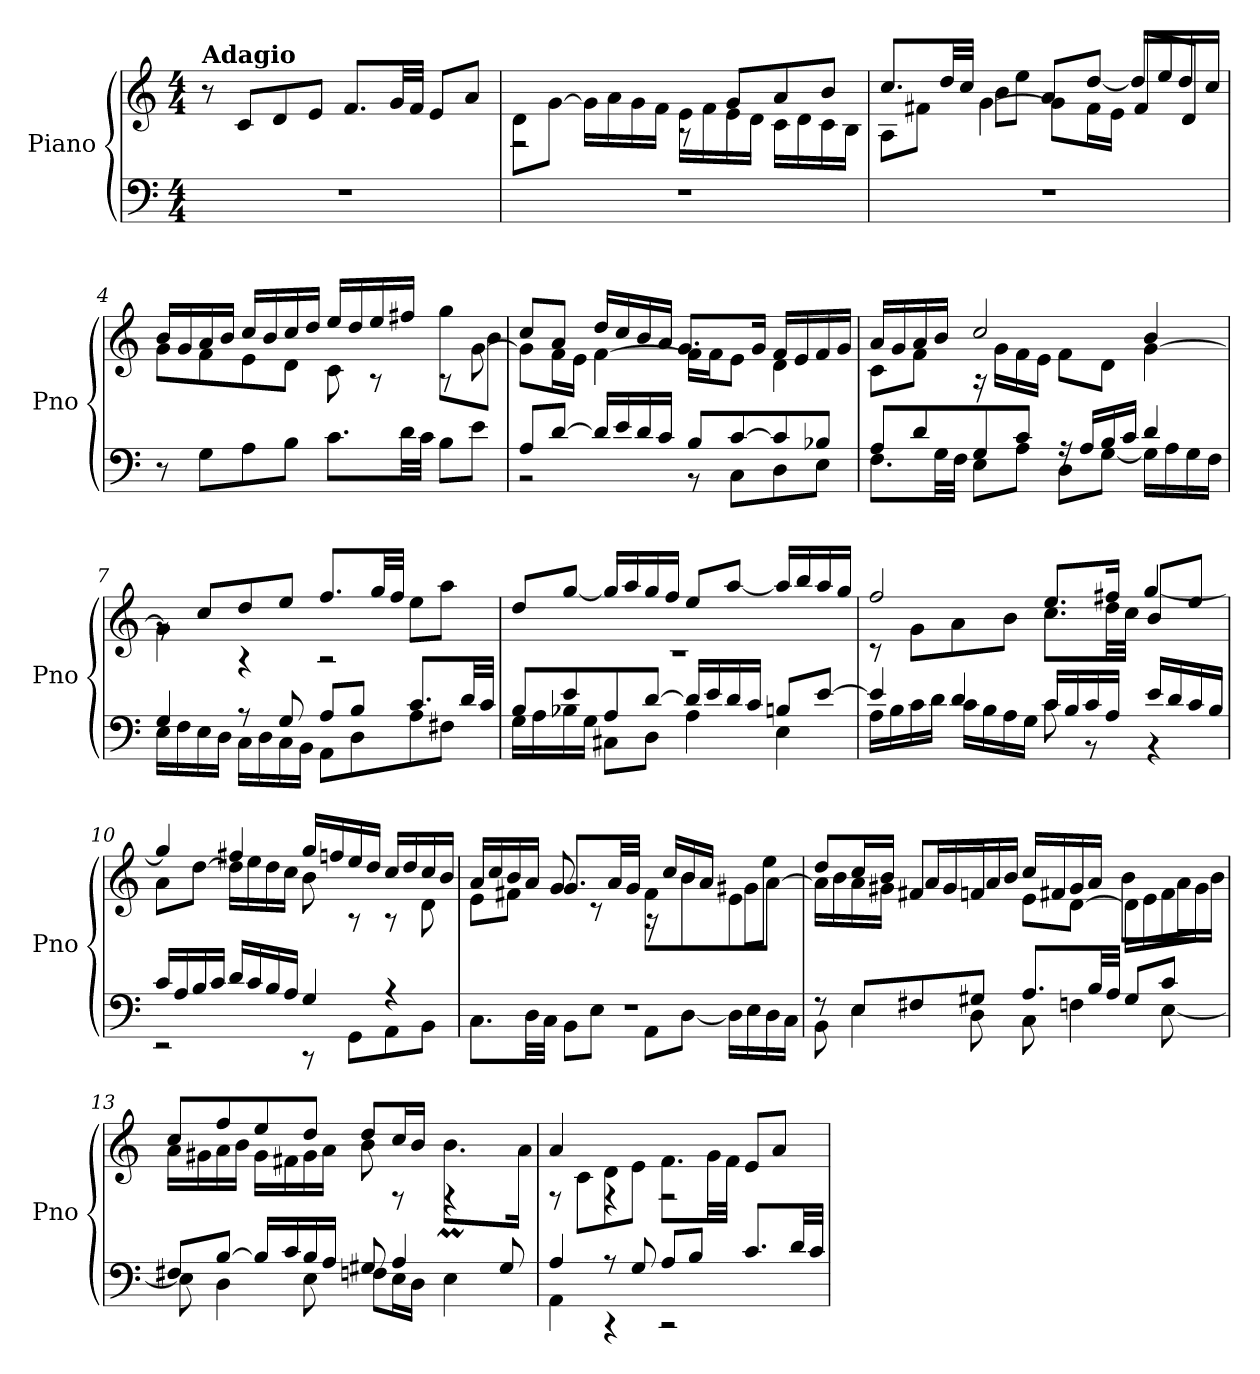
**kern	**kern
*part1	*part1
*staff2	*staff1
*I"Piano	*
*I'Pno	*
*clefF4	*clefG2
*k[]	*k[]
*M4/4	*M4/4
=1	=1
!	!LO:TX:a:B:t=Adagio
1r	8r
.	8c/L
.	8d/
.	8e/J
.	8.f/L
.	32g/LL
.	32f/JJJ
.	8e/L
.	8a/J
=2	=2
*	*^
1r	8d\L	2r
.	[8g\J	.
.	16g\LL]	.
.	16a\	.
.	16g\	.
.	16f\JJ	.
.	16e\LL	8r
.	16f\	.
.	16e\	8g/L
.	16d\JJ	.
.	16c\LL	8a/
.	16d\	.
.	16c\	8b/J
.	16B\JJ	.
=3	=3	=3
1r	8A\L	8.cc/L
.	8f#X\J	.
.	.	32dd/LL
.	.	32cc/JJJ
.	[4g\	8b\L
.	.	8ee\J
.	8g\L]	8a/L
.	16f#\L	[8dd/J
.	16e\JJ	.
.	8f#/L	16dd/LL]
.	.	16ee/
.	8d/J	16dd/
.	.	16cc/JJ
!!LO:LB:g=z	!!
=4	=4	=4
8r	8g\L	16b/LL
.	.	16g/
8G\L	8f\	16a/
.	.	16b/JJ
8A\	8e\	16cc/LL
.	.	16b/
8B\J	8d\J	16cc/
.	.	16dd/JJ
8.c\L	8c\	16ee/LL
.	.	16dd/
.	8rA	16ee/
32d\LL	.	16ff#X/JJ
32c\JJJ	.	.
8B\L	8rA	8gg\L
8e\J	[8g\	8b\J
=5	=5	=5
*^	*	*
8A/L	2r	8g\L]	8cc/L
[8d/J	.	16f\L	8a/J
.	.	16e\JJ	.
16d/LL]	.	[4f\	16dd/LL
16e/	.	.	16cc/
16d/	.	.	16b/
16c/JJ	.	.	16a/JJ
8B/L	8r	16f\LL]	8.g/L
.	.	16f\J	.
[8c/	8C\L	8e\J	.
.	.	.	16g/Jk
8c/]	8D\	4d\	16f/LL
.	.	.	16e/
8B-X/J	8E\J	.	16f/
.	.	.	16g/JJ
=6	=6	=6	=6
8A/L	8.F\L	8c\L	16a/LL
.	.	.	16g/
8d/	.	8f\J	16a/
.	32G\LL	.	16b/JJ
.	32F\JJJ	.	.
8G/	8E\L	16rA	2cc/
.	.	16g\LL	.
8c/J	8A\J	16f\	.
.	.	16e\JJ	.
16rA	8D\L	8f\L	.
16A/LL	.	.	.
16B/	[8G\J	8d\J	.
16c/JJ	.	.	.
4d/	16G\LL]	[4g\	4b/
.	16A\	.	.
.	16G\	.	.
.	16F\JJ	.	.
!!LO:LB:g=z	!!
=7	=7	=7	=7
4G/	16E\LL	4g\]	8rg
.	16F\	.	.
.	16E\	.	8cc/L
.	16D\JJ	.	.
8r	16C\LL	4rA	8dd/
.	16D\	.	.
8G/	16C\	.	8ee/J
.	16BB\JJ	.	.
8A/L	8AA\L	2rA	8.ff/L
8B/J	8D\	.	.
.	.	.	32gg/LL
.	.	.	32ff/JJJ
8.c/L	8A\	.	8ee\L
.	8F#X\J	.	8aa\J
32d/LL	.	.	.
32c/JJJ	.	.	.
=8	=8	=8	=8
8B/L	16G\LL	1rc	8dd/L
.	16A\	.	.
8e/	16B-X\	.	[8gg/J
.	16G\JJ	.	.
8A/	8C#X\L	.	16gg/LL]
.	.	.	16aa/
[8d/J	8D\J	.	16gg/
.	.	.	16ff/JJ
16d/LL]	4A\	.	8ee/L
16e/	.	.	.
16d/	.	.	[8aa/J
16c/JJ	.	.	.
8Bn/L	4E\	.	16aa/LL]
.	.	.	16bb/
[8e/J	.	.	16aa/
.	.	.	16gg/JJ
!!LO:LB:g=z	!!
=9	=9	=9	=9
4e/]	16A\LL	8rc	2ff/
.	16B\	.	.
.	16c\	8g\L	.
.	16d\JJ	.	.
4d/	16c\LL	8a\	.
.	16B\	.	.
.	16A\	8b\J	.
.	16G\JJ	.	.
16c/LL	8c\	8.cc\L	8.ee/L
16B/	.	.	.
16c/	8r	.	.
16A/JJ	.	32dd\LL	16ff#X/Jk
.	.	32cc\JJJ	.
16e/LL	4r	8b/L	[4gg/
16d/	.	.	.
16c/	.	8ee/J	.
16B/JJ	.	.	.
=10	=10	=10	=10
16c/LL	2r	8a\L	4gg/]
16A/	.	.	.
16B/	.	[8dd\J	.
16c/JJ	.	.	.
16d/LL	.	16dd\LL]	4ff#X/
16c/	.	16ee\	.
16B/	.	16dd\	.
16A/JJ	.	16cc\JJ	.
4G/	8rCC	8b\	16gg/LL
.	.	.	16ffn/
.	8GG\L	8rA	16ee/
.	.	.	16dd/JJ
4r	8AA\	8rA	16cc/LL
.	.	.	16dd/
.	8BB\J	8d\	16cc/
.	.	.	16b/JJ
!!LO:LB:g=z	!!
=11	=11	=11	=11
1rF	8.C\L	8e\L	16a/LL
.	.	.	16cc/
.	.	8f#X\J	16b/
.	32D\LL	.	16a/JJ
.	32C\JJJ	.	.
.	8BB\L	8.g/L	8g/
.	8E\J	.	8r
.	.	32a/LL	.
.	.	32g/JJJ	.
.	8AA\L	8f#\L	16r
.	.	.	16cc/LL
.	[8D\J	8b\	16b/
.	.	.	16a/JJ
.	16D\LL]	8e\	8g#X\L
.	16E\	.	.
.	16D\	[8a\J	8ee\J
.	16C\JJ	.	.
=12	=12	=12	=12
8rF	8BB\	16a\LL]	8dd/L
.	.	16b\	.
8E/L	4E\	16a\	16cc/L
.	.	16g#X\JJ	16b/JJ
8F#X/	.	8f#X/L	16a/LL
.	.	.	16g#/
8G#X/J	8D\	8fn/J	16a/
.	.	.	16b/JJ
8.A/L	8C\	8e\L	16cc/LL
.	.	.	16f#X/
.	4Fn\	[8d\J	16g#/
32B/LL	.	.	16a/JJ
32A/JJJ	.	.	.
8G#/L	.	16d\LL]	8b\L
.	.	16e\	.
8c/J	[8E\	16f#\	16a\L
.	.	16g#\JJ	16b\JJ
!!LO:PB:g=z
=13	=13	=13	=13
*	*	*	*^
8F#X/L	8E\]	16a\LL	8cc/L	2ryy
.	.	16g#X\	.	.
[8B/J	4D\	16a\	8ff/	.
.	.	16b\JJ	.	.
16B/LL]	.	16g#\LL	8ee/	.
16c/	.	16f#X\	.	.
16B/	8E\	16g#\	8dd/J	.
16A/JJ	.	16a\JJ	.	.
8G#X/	8Fn\L	8b\	8dd/L	4ryy
4A/	16E\L	8rF	16cc/L	.
.	16D\JJ	.	16b/JJ	.
.	4E\	4rF	8.bm\L	32b/LLLyy
.	.	.	.	32cc/JJyy
.	.	.	.	8.b/Jyy
8G#/	.	.	.	.
.	.	.	16a\Jk	.
*	*	*	*v	*v
=14	=14	=14	=14
4A/	4AA\	8rF	4a/
.	.	8c\L	.
8r	4rCC	8d\	4r
8G/	.	8e\J	.
8A/L	2rCC	8.f\L	2r
8B/J	.	.	.
.	.	32g\LL	.
.	.	32f\JJJ	.
8.c/L	.	8e/L	.
.	.	8a/J	.
32d/LL	.	.	.
32c/JJJ	.	.	.
*v	*v	*	*
*	*v	*v
=	=
*-	*-
